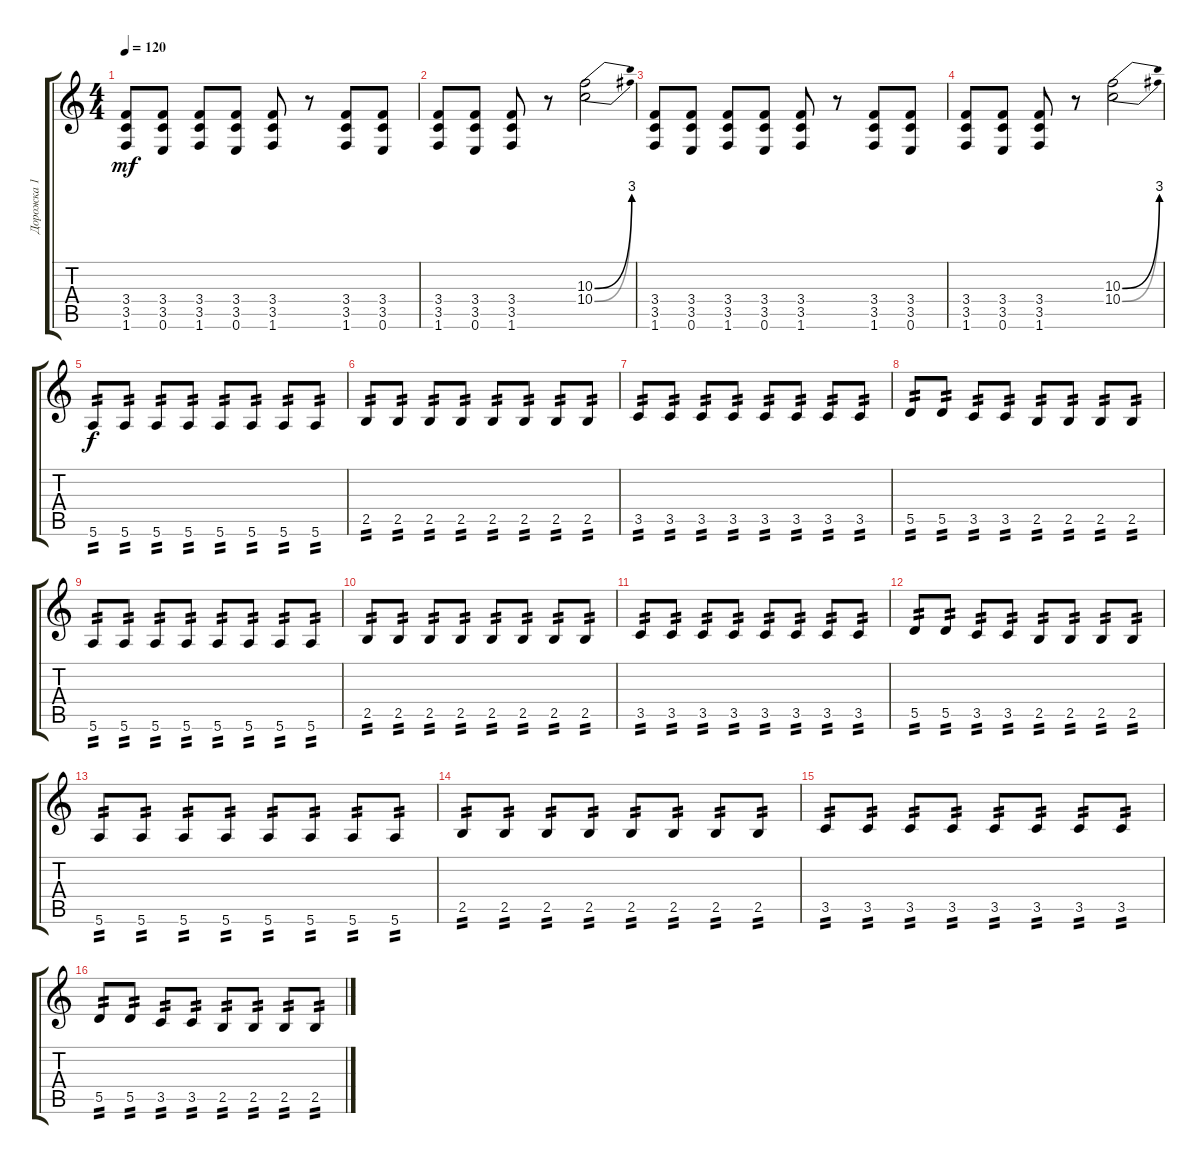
\track ("Дорожка 1" "Дорожка 1") {instrument distortionguitar}
\staff {score tabs}
\tuning (E4 B3 G3 D3 A2 E2) {hide}
\ts (4 4)
\tempo 120
\clef g2
\ks c
(3.4 3.5 1.6).8{dy mf} (3.4 3.5 0.6).8 (3.4 3.5 1.6).8 (3.4 3.5 0.6).8 (3.4 3.5 1.6).8 r.8 (3.4 3.5 1.6).8 (3.4 3.5 0.6).8 |
(3.4 3.5 1.6).8 (3.4 3.5 0.6).8 (3.4 3.5 1.6).8 r.8 (10.3{be (bend 0 0 60 12)} 10.4{be (bend 0 0 60 12)}).2 |
(3.4 3.5 1.6).8 (3.4 3.5 0.6).8 (3.4 3.5 1.6).8 (3.4 3.5 0.6).8 (3.4 3.5 1.6).8 r.8 (3.4 3.5 1.6).8 (3.4 3.5 0.6).8 |
(3.4 3.5 1.6).8 (3.4 3.5 0.6).8 (3.4 3.5 1.6).8 r.8 (10.3{be (bend 0 0 60 12)} 10.4{be (bend 0 0 60 12)}).2 |
5.6.8{tp 2 dy f} 5.6.8{tp 2} 5.6.8{tp 2} 5.6.8{tp 2} 5.6.8{tp 2} 5.6.8{tp 2} 5.6.8{tp 2} 5.6.8{tp 2} |
2.5.8{tp 2} 2.5.8{tp 2} 2.5.8{tp 2} 2.5.8{tp 2} 2.5.8{tp 2} 2.5.8{tp 2} 2.5.8{tp 2} 2.5.8{tp 2} |
3.5.8{tp 2} 3.5.8{tp 2} 3.5.8{tp 2} 3.5.8{tp 2} 3.5.8{tp 2} 3.5.8{tp 2} 3.5.8{tp 2} 3.5.8{tp 2} |
5.5.8{tp 2} 5.5.8{tp 2} 3.5.8{tp 2} 3.5.8{tp 2} 2.5.8{tp 2} 2.5.8{tp 2} 2.5.8{tp 2} 2.5.8{tp 2} |
5.6.8{tp 2} 5.6.8{tp 2} 5.6.8{tp 2} 5.6.8{tp 2} 5.6.8{tp 2} 5.6.8{tp 2} 5.6.8{tp 2} 5.6.8{tp 2} |
2.5.8{tp 2} 2.5.8{tp 2} 2.5.8{tp 2} 2.5.8{tp 2} 2.5.8{tp 2} 2.5.8{tp 2} 2.5.8{tp 2} 2.5.8{tp 2} |
3.5.8{tp 2} 3.5.8{tp 2} 3.5.8{tp 2} 3.5.8{tp 2} 3.5.8{tp 2} 3.5.8{tp 2} 3.5.8{tp 2} 3.5.8{tp 2} |
5.5.8{tp 2} 5.5.8{tp 2} 3.5.8{tp 2} 3.5.8{tp 2} 2.5.8{tp 2} 2.5.8{tp 2} 2.5.8{tp 2} 2.5.8{tp 2} |
5.6.8{tp 2} 5.6.8{tp 2} 5.6.8{tp 2} 5.6.8{tp 2} 5.6.8{tp 2} 5.6.8{tp 2} 5.6.8{tp 2} 5.6.8{tp 2} |
2.5.8{tp 2} 2.5.8{tp 2} 2.5.8{tp 2} 2.5.8{tp 2} 2.5.8{tp 2} 2.5.8{tp 2} 2.5.8{tp 2} 2.5.8{tp 2} |
3.5.8{tp 2} 3.5.8{tp 2} 3.5.8{tp 2} 3.5.8{tp 2} 3.5.8{tp 2} 3.5.8{tp 2} 3.5.8{tp 2} 3.5.8{tp 2} |
5.5.8{tp 2} 5.5.8{tp 2} 3.5.8{tp 2} 3.5.8{tp 2} 2.5.8{tp 2} 2.5.8{tp 2} 2.5.8{tp 2} 2.5.8{tp 2}
